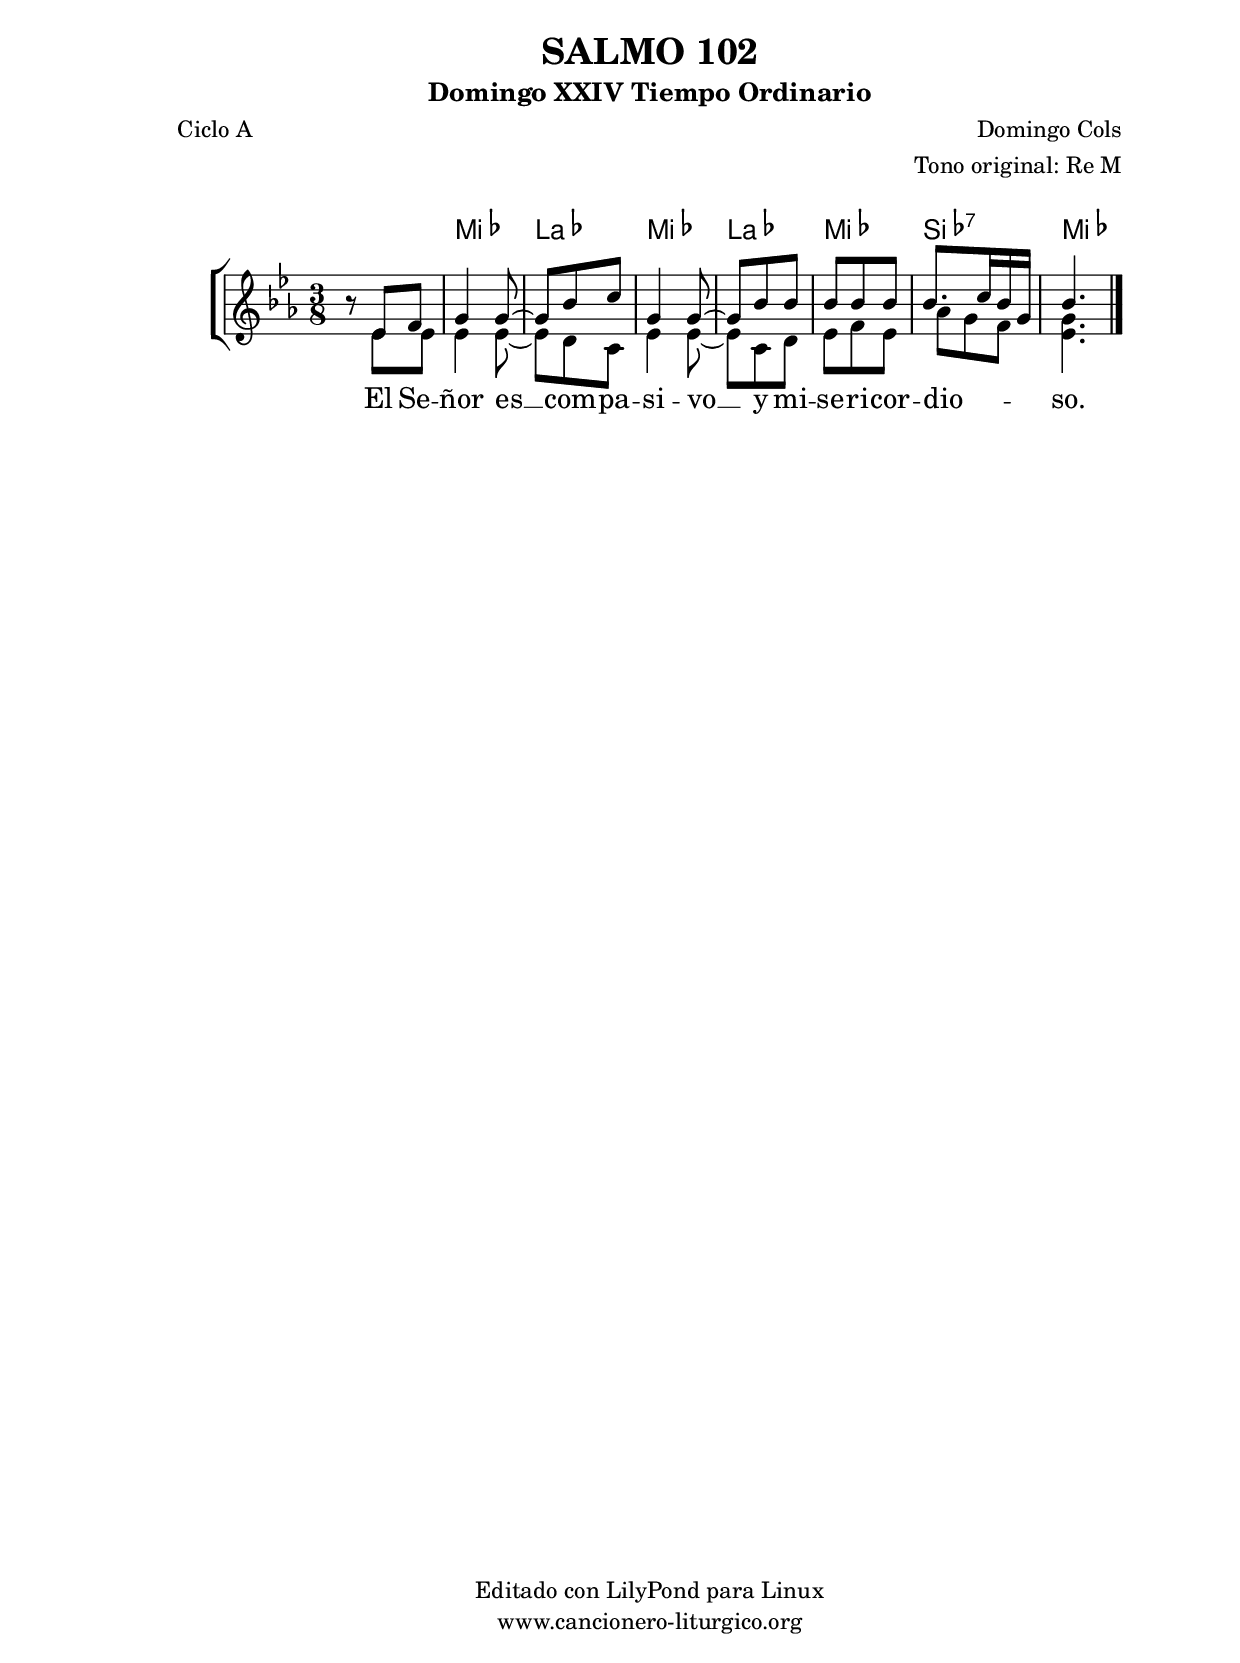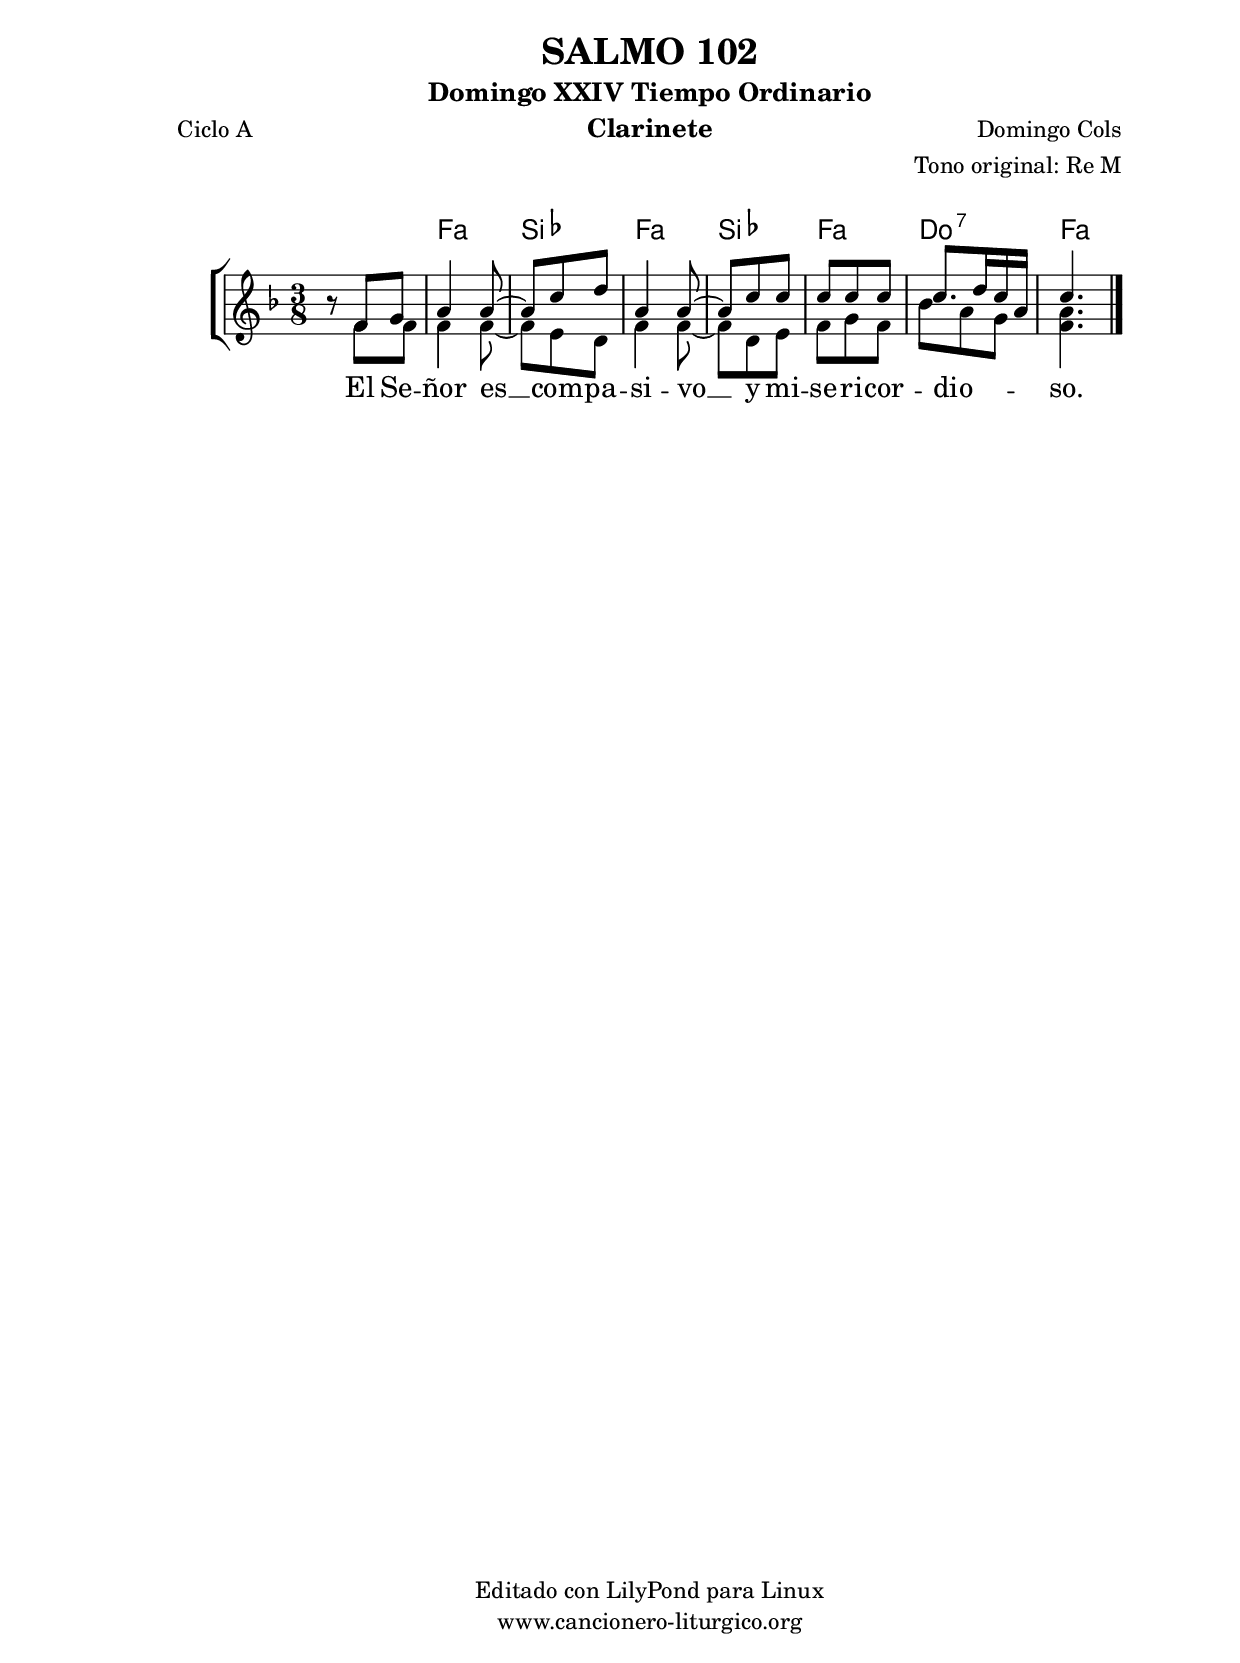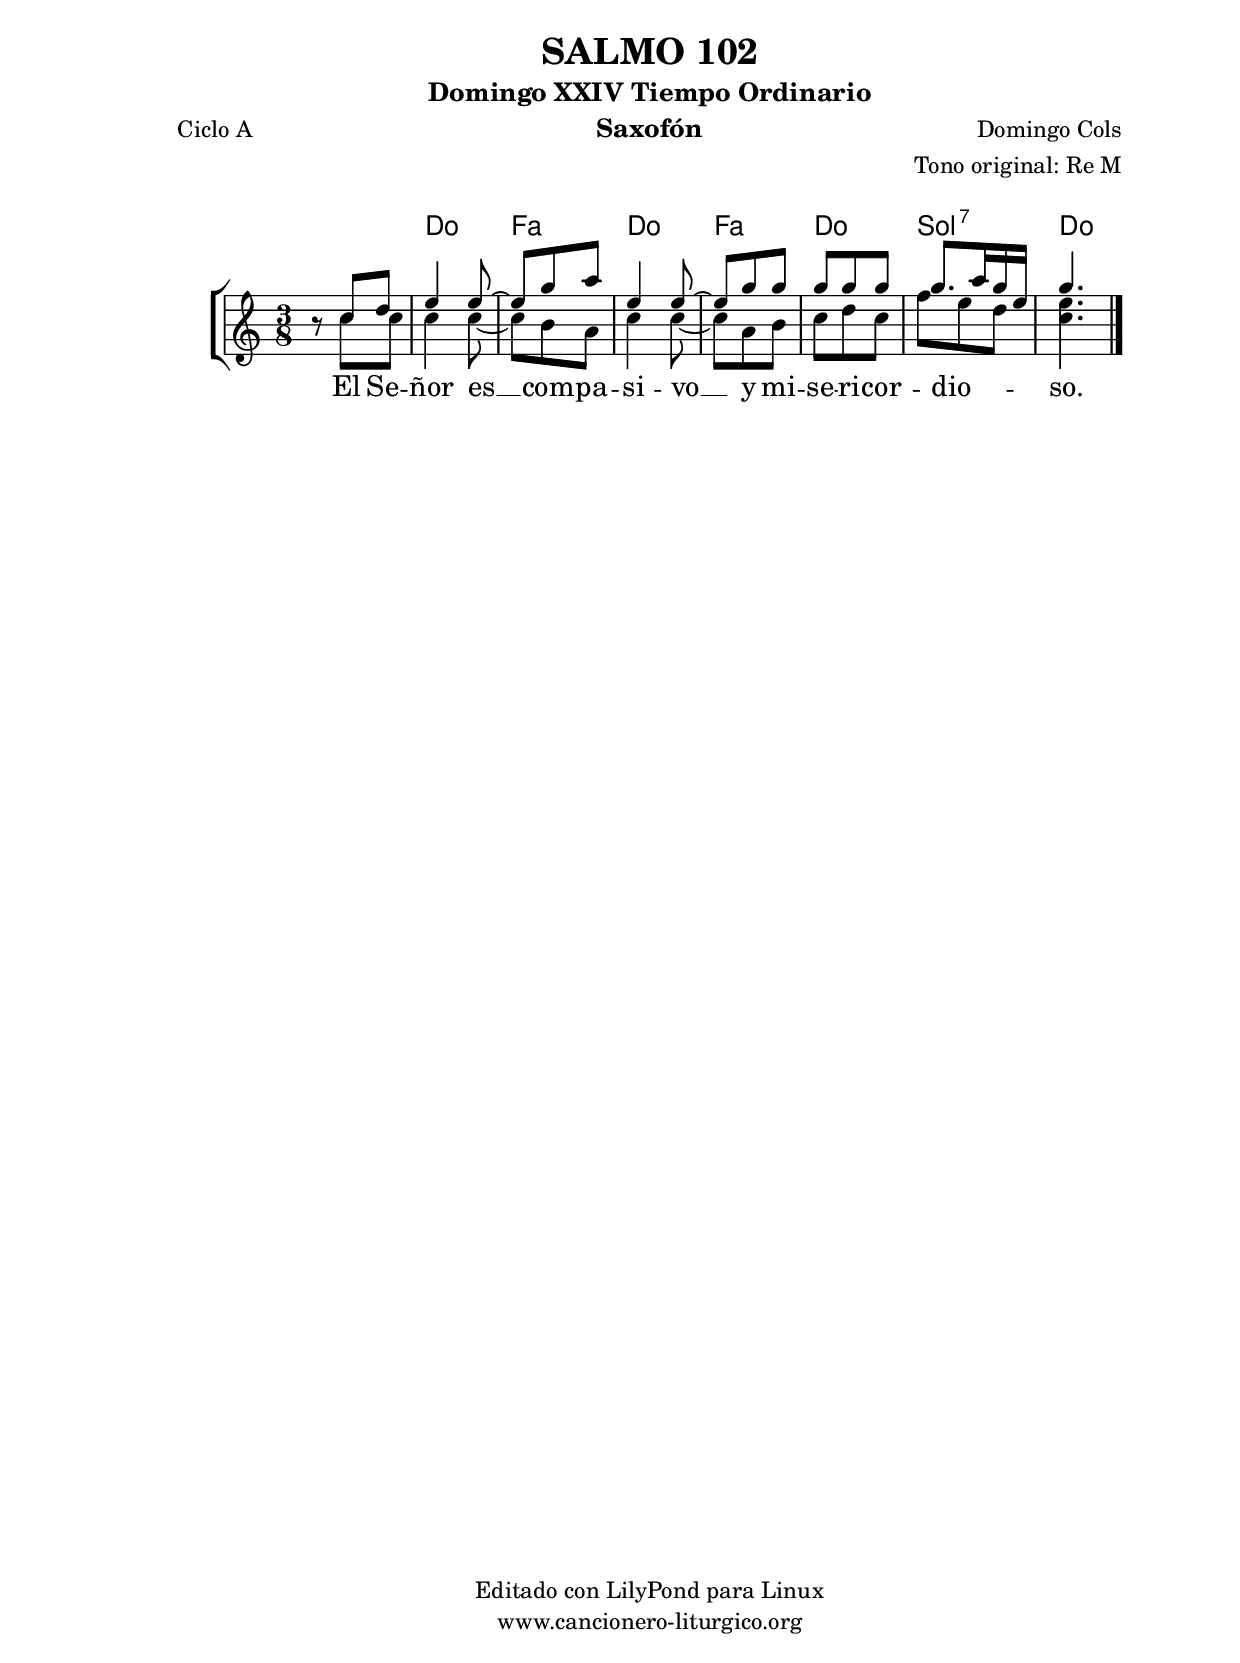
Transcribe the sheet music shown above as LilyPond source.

%
%para convertir .midi en .wav:
%timidity filename.midi -Ow -o finename.wav
%
%
%Para convertir de .wav a .mp3:
%lame -h -m j filename.wav
%
%
%para escuchar el midi:
%timidity nombrefichero.midi
%


%versión de lilypond para la que se ha escrito esta partitura:
\version "2.16.0"

	%Tamaño papel
	#(set-default-paper-size "a4")
	%Tamaño partitura
	#(set-global-staff-size 20)
	%No responde al pulsar sobre una nota
	#(ly:set-option 'point-and-click #f)

%parámetros del encabezamiento:
\header {
	title = "SALMO 102"
	subtitle = "Domingo XXIV Tiempo Ordinario"
	composer = "Domingo Cols"
	poet = "Ciclo A"
	meter = ""
	arranger = "Tono original: Re M"
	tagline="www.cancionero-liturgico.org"
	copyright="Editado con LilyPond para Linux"
	}

%parámetros asociados al papel:
\paper  {
	oddHeaderMarkup = \markup {\fill-line { \on-the-fly #not-first-page \fromproperty #'header:title \on-the-fly #not-first-page \fromproperty #'header:composer }}
	evenHeaderMarkup = \markup {\fill-line { \fromproperty #'header:composer \fromproperty #'header:title }}
	#(set-paper-size "a4")
	print-page-number = ##f
	first-page-number = 1
	print-first-page-number = ##f
%	head-separation = 3.0 \cm
	top-margin = 2.0 \cm
	bottom-margin = 0.5\cm
%%%	bottom-margin = -1.0\cm
	left-margin = 3.0 \cm
	line-width = 16.0 \cm 
	indent = 8\mm
	interscoreline = 2.\mm
	between-system-space = 15\mm
%	para que las partituras no llenen la hoja:
	ragged-bottom = ##t
%	idem para la última hoja:
	ragged-last-bottom = ##f
%	para que las partituras llenen el ancho del papel:
	ragged-last = ##f
	after-title-space = 2.5 \cm
%page-count=1
%system-count=8

	%Flexible Vertical Spacing
%	markup-markup-spacing =
%	#'((basic-distance . 15) (minimum-distance . 15) (padding . 3))
	markup-system-spacing =
	#'((basic-distance . 15) (minimum-distance . 15) (padding . 3))
	system-system-spacing =
	#'((basic-distance . 15) (minimum-distance . 15) (padding . 3))
	score-system-spacing =
	#'((basic-distance . 15) (minimum-distance . 15) (padding . 5))
%	top-system-spacing = % header
%	#'((basic-distance . 8) (minimum-distance . 0) (padding . 3))
%	top-markup-spacing =
%	#'((basic-distance . 20) (minimum-distance . 20) (padding . 3))
	last-bottom-spacing = % footer
	#'((basic-distance . 5) (minimum-distance . 5) (padding . 3))
%	score-markup-spacing =
%	#'((basic-distance . 16) (minimum-distance . 13) (padding . 3))

	}


%parámetros que afectan a toda la partitura:
global =  {
	%clave de sol (G):
	\clef G
	%armadura:
	\transpose d ees
	\key d \major
	\tempo 4=80
	\set Score.tempoHideNote = ##t
	}


acordes = {
	\italianChords
	\chordmode {
	\transpose d ees
{

s4.
d4. g d g d a:7 d

	}
	}
}

melodia = 
	\transpose d ees
	\relative c'{
	\time 3/8

r8
<<
\new Voice = "arriba"
{
\voiceOne
d8 e
fis4 fis8~
fis8 a b
fis4 fis8~
fis8 a a
a8 a a
a8. b16 a fis
a4.
}

\new Voice
{
\voiceTwo
d,8 d
d4 d8~
d8 cis b
d4 d8~
d8 b cis
d8 e d
g8 fis e
<fis d>4.
}
>>

	\bar "|."
	}


texto = \lyricmode {
El Se -- ñor es __ com -- pa -- si -- vo __
y mi -- se -- ri -- cor -- dio -- _ _ _ so.
	}


acordesStaff = \context ChordNames = acordesStaff <<
	\set chordChanges = ##t
	\acordes
	>>


vozStaff = \context Voice = vozStaff
\with {\consists "Ambitus_engraver"}
<<
%	\set Staff.instrumentName = ""
%	\set Staff.shortInstrumentName = ""
%	\set Staff.midiInstrument = #"clarinet"
%	\set Staff.midiInstrument = #"cello"
%	\set Staff.midiInstrument = #"flute"
	\set Staff.midiInstrument = #"electric guitar (jazz)"
%	\set Staff.midiInstrument = #"english horn"
%	\set Staff.midiInstrument = #"violin"
%	\set Staff.midiInstrument = #"glockenspiel"
	\set Staff.midiMinimumVolume = #0.7
	\set Staff.midiMaximumVolume = #0.9
	\global
	\melodia
	>>

textoStaff = \context Lyrics = textoStaff <<
	\lyricsto arriba \texto
	>>

\book {
	\score {
		\context ChoirStaff {
			\override StaffGroup.SystemStartBracket #'collapse-height = #1
			\override Score.SystemStartBar #'collapse-height = #1
			<<
			\acordesStaff
			\vozStaff
			\textoStaff
			>>
			}
		\layout {
	    		\context {
				\Lyrics
				\override LyricText #'font-size = #2
				}
	   		 \context {
				\Score
				%fontSize = #3
				\override StaffSymbol #'staff-space = #(magstep +3)
				%\override Beam #'thickness = #0.55
				%\override SpacingSpanner #'spacing-increment = #1.0
				%\override Slur #'height-limit = #1.5
				}
			}
		}
	\score {
		\unfoldRepeats
		\context ChoirStaff {
			<<
			\acordesStaff
			\vozStaff
			>>
			}
		\midi {
	  		\context {
	  			\Score
				tempoWholesPerMinute = #(ly:make-moment 70 4)
				}
			}
		}
	}

%Partitura para clarinete
#(define output-suffix "C")
\book {
	\header{
		instrument = "Clarinete"
		}
	\score {
		\context ChoirStaff {
			\override StaffGroup.SystemStartBracket #'collapse-height = #1
			\override Score.SystemStartBar #'collapse-height = #1
\transpose c d
			<<
			\acordesStaff
			\vozStaff
			\textoStaff
			>>
			}
		\layout {
	    		\context {
				\Lyrics
				\override LyricText #'font-size = #2
				}
	   		 \context {
				\Score
				%fontSize = #3
				\override StaffSymbol #'staff-space = #(magstep +3)
				%\override Beam #'thickness = #0.55
				%\override SpacingSpanner #'spacing-increment = #1.0
				%\override Slur #'height-limit = #1.5
				}
			}
		}
	}

%Partitura para saxofón
#(define output-suffix "S")
\book {
	\header{
		instrument = "Saxofón"
		}
	\score {
		\context ChoirStaff {
			\override StaffGroup.SystemStartBracket #'collapse-height = #1
			\override Score.SystemStartBar #'collapse-height = #1
\transpose c a
			<<
			\acordesStaff
			\vozStaff
			\textoStaff
			>>
			}
		\layout {
	    		\context {
				\Lyrics
				\override LyricText #'font-size = #2
				}
	   		 \context {
				\Score
				%fontSize = #3
				\override StaffSymbol #'staff-space = #(magstep +3)
				%\override Beam #'thickness = #0.55
				%\override SpacingSpanner #'spacing-increment = #1.0
				%\override Slur #'height-limit = #1.5
				}
			}
		}
	}

